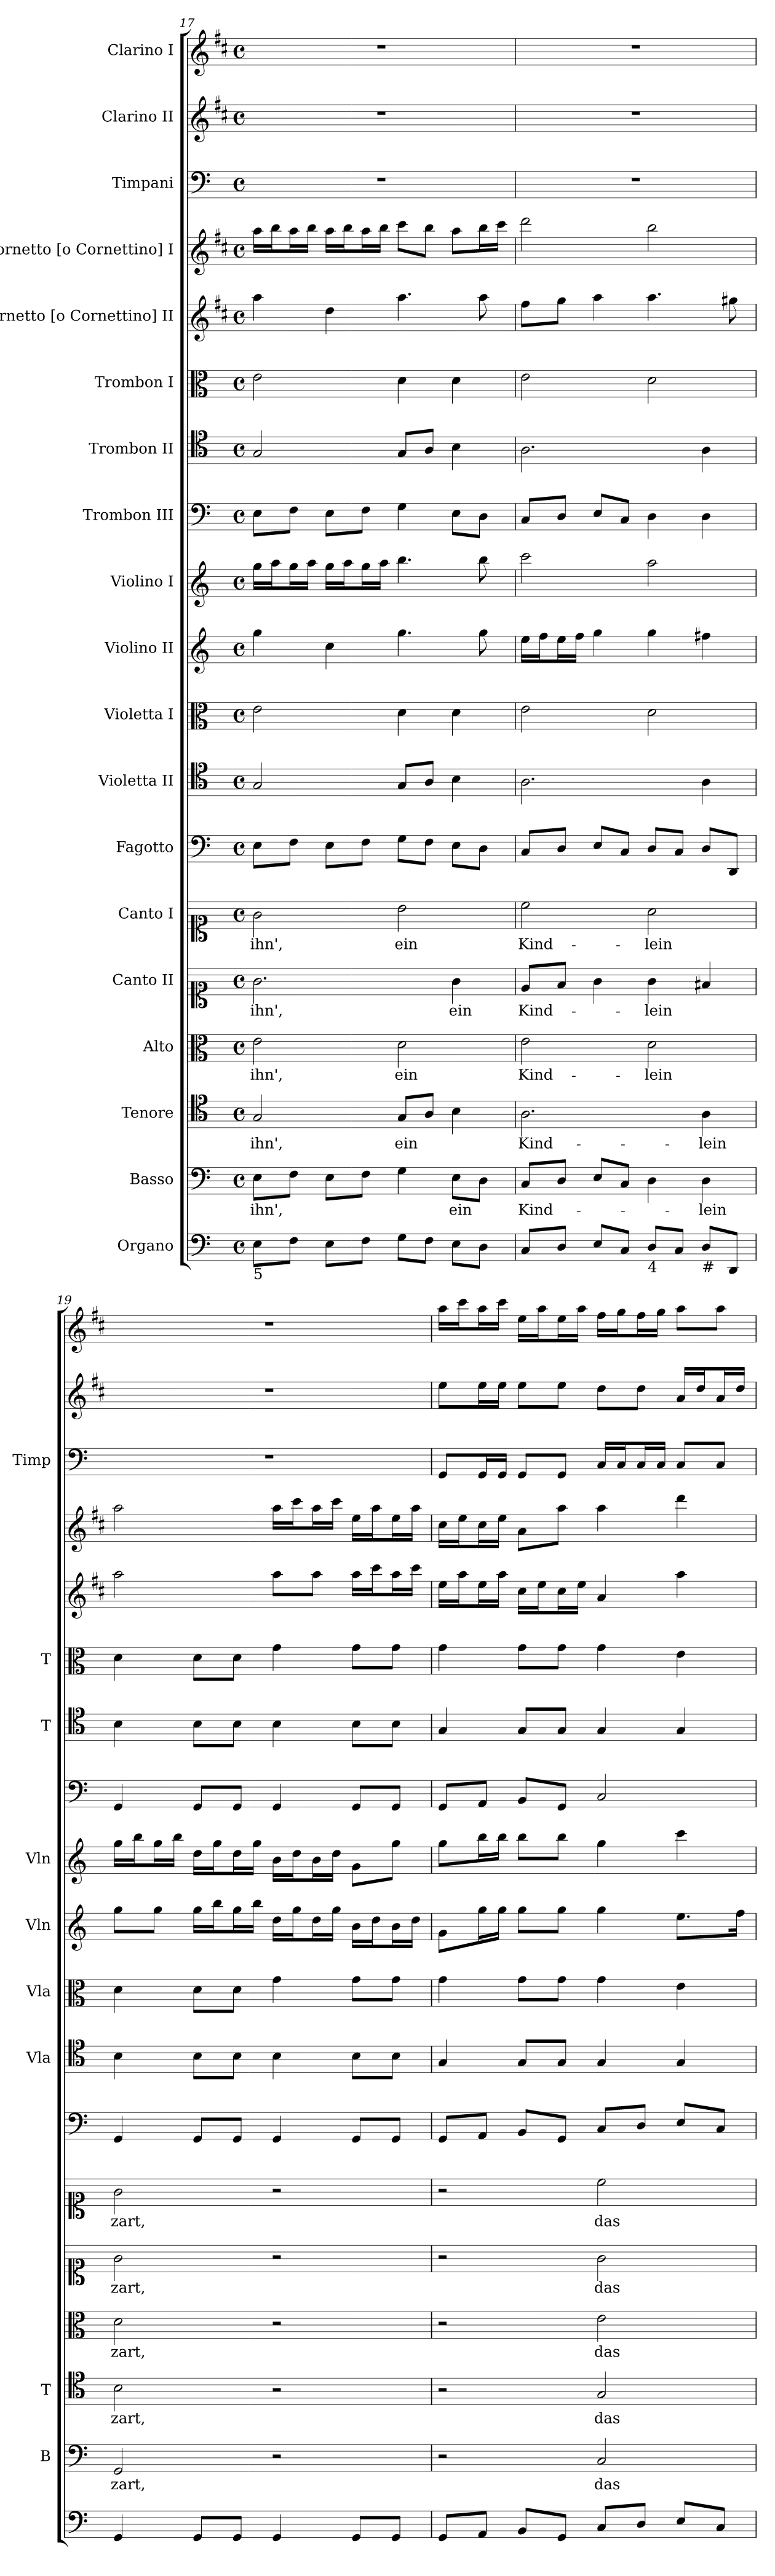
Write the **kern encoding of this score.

**kern	**kern	**text	**kern	**text	**kern	**text	**kern	**text	**kern	**text	**kern	**kern	**kern	**kern	**kern	**kern	**kern	**kern	**kern	**kern	**kern	**kern	**kern
*part19	*part18	*part18	*part17	*part17	*part16	*part16	*part15	*part15	*part14	*part14	*part13	*part12	*part11	*part10	*part9	*part8	*part7	*part6	*part5	*part4	*part3	*part2	*part1
*staff19	*staff18	*staff18	*staff17	*staff17	*staff16	*staff16	*staff15	*staff15	*staff14	*staff14	*staff13	*staff12	*staff11	*staff10	*staff9	*staff8	*staff7	*staff6	*staff5	*staff4	*staff3	*staff2	*staff1
*I"Organo	*I"Basso	*	*I"Tenore	*	*I"Alto	*	*I"Canto II	*	*I"Canto I	*	*I"Fagotto	*I"Violetta II	*I"Violetta I	*I"Violino II	*I"Violino I	*I"Trombon III	*I"Trombon II	*I"Trombon I	*I"Cornetto [o Cornettino] II	*I"Cornetto [o Cornettino] I	*I"Timpani	*I"Clarino II	*I"Clarino I
*	*I'B	*	*I'T	*	*	*	*	*	*	*	*	*I'Vla	*I'Vla	*I'Vln	*I'Vln	*	*I'T	*I'T	*	*	*I'Timp	*	*
*clefF4	*clefF4	*	*clefC4	*	*clefC3	*	*clefC1	*	*clefC1	*	*clefF4	*clefC4	*clefC3	*clefG2	*clefG2	*clefF4	*clefC4	*clefC3	*clefG2	*clefG2	*clefF4	*clefG2	*clefG2
*	*	*	*	*	*	*	*	*	*	*	*	*	*	*	*	*	*	*	*ITrd1c2	*ITrd1c2	*	*ITrd1c2	*ITrd1c2
*k[]	*k[]	*	*k[]	*	*k[]	*	*k[]	*	*k[]	*	*k[]	*k[]	*k[]	*k[]	*k[]	*k[]	*k[]	*k[]	*k[]	*k[]	*k[]	*k[]	*k[]
*C:	*C:	*	*C:	*	*C:	*	*C:	*	*C:	*	*C:	*C:	*C:	*C:	*C:	*C:	*C:	*C:	*C:	*C:	*C:	*C:	*C:
*M4/4	*M4/4	*	*M4/4	*	*M4/4	*	*M4/4	*	*M4/4	*	*M4/4	*M4/4	*M4/4	*M4/4	*M4/4	*M4/4	*M4/4	*M4/4	*M4/4	*M4/4	*M4/4	*M4/4	*M4/4
*met(c)	*met(c)	*	*met(c)	*	*met(c)	*	*met(c)	*	*met(c)	*	*met(c)	*met(c)	*met(c)	*met(c)	*met(c)	*met(c)	*met(c)	*met(c)	*met(c)	*met(c)	*met(c)	*met(c)	*met(c)
=17	=17	=17	=17	=17	=17	=17	=17	=17	=17	=17	=17	=17	=17	=17	=17	=17	=17	=17	=17	=17	=17	=17	=17
!LO:TX:b:t=5	!	!	!	!	!	!	!	!	!	!	!	!	!	!	!	!	!	!	!	!	!	!	!
!	!	!LO:LY:b	!	!LO:LY:b	!	!LO:LY:b	!	!LO:LY:b	!	!LO:LY:b	!	!	!	!	!	!	!	!	!	!	!	!	!
8E\L	8E\L	ihn',	2G/	ihn',	2e\	ihn',	2.g\	ihn',	2g\	ihn',	8E\L	2G/	2e\	4gg\	16gg\LL	8E\L	2G/	2e\	4gg\	16gg\LL	1r	1r	1r
.	.	.	.	.	.	.	.	.	.	.	.	.	.	.	16aa\J	.	.	.	.	16aa\J	.	.	.
8F\J	8F\J	.	.	.	.	.	.	.	.	.	8F\J	.	.	.	16gg\L	8F\J	.	.	.	16gg\L	.	.	.
.	.	.	.	.	.	.	.	.	.	.	.	.	.	.	16aa\JJ	.	.	.	.	16aa\JJ	.	.	.
8E\L	8E\L	.	.	.	.	.	.	.	.	.	8E\L	.	.	4cc\	16gg\LL	8E\L	.	.	4cc\	16gg\LL	.	.	.
.	.	.	.	.	.	.	.	.	.	.	.	.	.	.	16aa\J	.	.	.	.	16aa\J	.	.	.
8F\J	8F\J	.	.	.	.	.	.	.	.	.	8F\J	.	.	.	16gg\L	8F\J	.	.	.	16gg\L	.	.	.
.	.	.	.	.	.	.	.	.	.	.	.	.	.	.	16aa\JJ	.	.	.	.	16aa\JJ	.	.	.
!	!	!	!	!LO:LY:b	!	!LO:LY:b	!	!	!	!LO:LY:b	!	!	!	!	!	!	!	!	!	!	!	!	!
8G\L	4G\	.	8G/L	ein	2d\	ein	.	.	2b\	ein	8G\L	8G/L	4d\	4.gg\	4.bb\	4G\	8G/L	4d\	4.gg\	8bb\L	.	.	.
8F\J	.	.	8A/J	.	.	.	.	.	.	.	8F\J	8A/J	.	.	.	.	8A/J	.	.	8aa\J	.	.	.
!	!	!LO:LY:b	!	!	!	!	!	!LO:LY:b	!	!	!	!	!	!	!	!	!	!	!	!	!	!	!
8E\L	8E\L	ein	4B\	.	.	.	4g\	ein	.	.	8E\L	4B\	4d\	.	.	8E\L	4B\	4d\	.	8gg\L	.	.	.
8D\J	8D\J	.	.	.	.	.	.	.	.	.	8D\J	.	.	8gg\	8bb\	8D\J	.	.	8gg\	16aa\L	.	.	.
.	.	.	.	.	.	.	.	.	.	.	.	.	.	.	.	.	.	.	.	16bb\JJ	.	.	.
=18	=18	=18	=18	=18	=18	=18	=18	=18	=18	=18	=18	=18	=18	=18	=18	=18	=18	=18	=18	=18	=18	=18	=18
!	!	!LO:LY:b	!	!LO:LY:b	!	!LO:LY:b	!	!LO:LY:b	!	!LO:LY:b	!	!	!	!	!	!	!	!	!	!	!	!	!
8C/L	8C/L	Kind-	2.A\	Kind-	2e\	Kind-	8e/L	Kind-	2cc\	Kind-	8C/L	2.A\	2e\	16ee\LL	2ccc\	8C/L	2.A\	2e\	8ee\L	2ccc\	1r	1r	1r
.	.	.	.	.	.	.	.	.	.	.	.	.	.	16ff\J	.	.	.	.	.	.	.	.	.
8D/J	8D/J	.	.	.	.	.	8f/J	.	.	.	8D/J	.	.	16ee\L	.	8D/J	.	.	8ff\J	.	.	.	.
.	.	.	.	.	.	.	.	.	.	.	.	.	.	16ff\JJ	.	.	.	.	.	.	.	.	.
8E/L	8E/L	.	.	.	.	.	4g\	.	.	.	8E/L	.	.	4gg\	.	8E/L	.	.	4gg\	.	.	.	.
8C/J	8C/J	.	.	.	.	.	.	.	.	.	8C/J	.	.	.	.	8C/J	.	.	.	.	.	.	.
!LO:TX:b:t=4	!	!	!	!	!	!	!	!	!	!	!	!	!	!	!	!	!	!	!	!	!	!	!
!	!	!	!	!	!	!LO:LY:b	!	!LO:LY:b	!	!LO:LY:b	!	!	!	!	!	!	!	!	!	!	!	!	!
8D/L	4D\	.	.	.	2d\	-lein	4g\	-lein	2a\	-lein	8D/L	.	2d\	4gg\	2aa\	4D\	.	2d\	4.gg\	2aa\	.	.	.
8C/J	.	.	.	.	.	.	.	.	.	.	8C/J	.	.	.	.	.	.	.	.	.	.	.	.
!LO:TX:b:t=#	!	!	!	!	!	!	!	!	!	!	!	!	!	!	!	!	!	!	!	!	!	!	!
!	!	!LO:LY:b	!	!LO:LY:b	!	!	!	!	!	!	!	!	!	!	!	!	!	!	!	!	!	!	!
8D/L	4D\	-lein	4A\	-lein	.	.	4f#X/	.	.	.	8D/L	4A\	.	4ff#X\	.	4D\	4A\	.	.	.	.	.	.
8DD/J	.	.	.	.	.	.	.	.	.	.	8DD/J	.	.	.	.	.	.	.	8ff#X\	.	.	.	.
=19	=19	=19	=19	=19	=19	=19	=19	=19	=19	=19	=19	=19	=19	=19	=19	=19	=19	=19	=19	=19	=19	=19	=19
!	!	!LO:LY:b	!	!LO:LY:b	!	!LO:LY:b	!	!LO:LY:b	!	!LO:LY:b	!	!	!	!	!	!	!	!	!	!	!	!	!
4GG/	2GG/	zart,	2B\	zart,	2d\	zart,	2g\	zart,	2g\	zart,	4GG/	4B\	4d\	8gg\L	16gg\LL	4GG/	4B\	4d\	2gg\	2gg\	1r	1r	1r
.	.	.	.	.	.	.	.	.	.	.	.	.	.	.	16bb\J	.	.	.	.	.	.	.	.
.	.	.	.	.	.	.	.	.	.	.	.	.	.	8gg\J	16gg\L	.	.	.	.	.	.	.	.
.	.	.	.	.	.	.	.	.	.	.	.	.	.	.	16bb\JJ	.	.	.	.	.	.	.	.
8GG/L	.	.	.	.	.	.	.	.	.	.	8GG/L	8B\L	8d\L	16gg\LL	16dd\LL	8GG/L	8B\L	8d\L	.	.	.	.	.
.	.	.	.	.	.	.	.	.	.	.	.	.	.	16bb\J	16gg\J	.	.	.	.	.	.	.	.
8GG/J	.	.	.	.	.	.	.	.	.	.	8GG/J	8B\J	8d\J	16gg\L	16dd\L	8GG/J	8B\J	8d\J	.	.	.	.	.
.	.	.	.	.	.	.	.	.	.	.	.	.	.	16bb\JJ	16gg\JJ	.	.	.	.	.	.	.	.
4GG/	2r	.	2r	.	2r	.	2r	.	2r	.	4GG/	4B\	4g\	16dd\LL	16b\LL	4GG/	4B\	4g\	8gg\L	16gg\LL	.	.	.
.	.	.	.	.	.	.	.	.	.	.	.	.	.	16gg\J	16dd\J	.	.	.	.	16bb\J	.	.	.
.	.	.	.	.	.	.	.	.	.	.	.	.	.	16dd\L	16b\L	.	.	.	8gg\J	16gg\L	.	.	.
.	.	.	.	.	.	.	.	.	.	.	.	.	.	16gg\JJ	16dd\JJ	.	.	.	.	16bb\JJ	.	.	.
8GG/L	.	.	.	.	.	.	.	.	.	.	8GG/L	8B\L	8g\L	16b\LL	8g\L	8GG/L	8B\L	8g\L	16gg\LL	16dd\LL	.	.	.
.	.	.	.	.	.	.	.	.	.	.	.	.	.	16dd\J	.	.	.	.	16bb\J	16gg\J	.	.	.
8GG/J	.	.	.	.	.	.	.	.	.	.	8GG/J	8B\J	8g\J	16b\L	8gg\J	8GG/J	8B\J	8g\J	16gg\L	16dd\L	.	.	.
.	.	.	.	.	.	.	.	.	.	.	.	.	.	16dd\JJ	.	.	.	.	16bb\JJ	16gg\JJ	.	.	.
!!LO:PB:g=z
=20	=20	=20	=20	=20	=20	=20	=20	=20	=20	=20	=20	=20	=20	=20	=20	=20	=20	=20	=20	=20	=20	=20	=20
8GG/L	2r	.	2r	.	2r	.	2r	.	2r	.	8GG/L	4G/	4g\	8g\L	8gg\L	8GG/L	4G/	4g\	16dd\LL	16b\LL	8GG/L	8dd\L	16gg\LL
.	.	.	.	.	.	.	.	.	.	.	.	.	.	.	.	.	.	.	16gg\J	16dd\J	.	.	16bb\J
8AA/J	.	.	.	.	.	.	.	.	.	.	8AA/J	.	.	16gg\L	16bb\L	8AA/J	.	.	16dd\L	16b\L	16GG/L	16dd\L	16gg\L
.	.	.	.	.	.	.	.	.	.	.	.	.	.	16gg\JJ	16bb\JJ	.	.	.	16gg\JJ	16dd\JJ	16GG/JJ	16dd\JJ	16bb\JJ
8BB/L	.	.	.	.	.	.	.	.	.	.	8BB/L	8G/L	8g\L	8gg\L	8bb\L	8BB/L	8G/L	8g\L	16b\LL	8g\L	8GG/L	8dd\L	16dd\LL
.	.	.	.	.	.	.	.	.	.	.	.	.	.	.	.	.	.	.	16dd\J	.	.	.	16gg\J
8GG/J	.	.	.	.	.	.	.	.	.	.	8GG/J	8G/J	8g\J	8gg\J	8bb\J	8GG/J	8G/J	8g\J	16b\L	8gg\J	8GG/J	8dd\J	16dd\L
.	.	.	.	.	.	.	.	.	.	.	.	.	.	.	.	.	.	.	16dd\JJ	.	.	.	16gg\JJ
!	!	!LO:LY:b	!	!LO:LY:b	!	!LO:LY:b	!	!LO:LY:b	!	!LO:LY:b	!	!	!	!	!	!	!	!	!	!	!	!	!
8C/L	2C/	das	2G/	das	2e\	das	2g\	das	2cc\	das	8C/L	4G/	4g\	4gg\	4gg\	2C/	4G/	4g\	4g/	4gg\	16C/LL	8cc\L	16ee\LL
.	.	.	.	.	.	.	.	.	.	.	.	.	.	.	.	.	.	.	.	.	16C/J	.	16ff\J
8D/J	.	.	.	.	.	.	.	.	.	.	8D/J	.	.	.	.	.	.	.	.	.	16C/L	8cc\J	16ee\L
.	.	.	.	.	.	.	.	.	.	.	.	.	.	.	.	.	.	.	.	.	16C/JJ	.	16ff\JJ
8E/L	.	.	.	.	.	.	.	.	.	.	8E/L	4G/	4e\	8.ee\L	4ccc\	.	4G/	4e\	4gg\	4ccc\	8C/L	16g/LL	8gg\L
.	.	.	.	.	.	.	.	.	.	.	.	.	.	.	.	.	.	.	.	.	.	16cc/J	.
8C/J	.	.	.	.	.	.	.	.	.	.	8C/J	.	.	.	.	.	.	.	.	.	8C/J	16g/L	8gg\J
.	.	.	.	.	.	.	.	.	.	.	.	.	.	16ff\Jk	.	.	.	.	.	.	.	16cc/JJ	.
=	=	=	=	=	=	=	=	=	=	=	=	=	=	=	=	=	=	=	=	=	=	=	=
*-	*-	*-	*-	*-	*-	*-	*-	*-	*-	*-	*-	*-	*-	*-	*-	*-	*-	*-	*-	*-	*-	*-	*-
